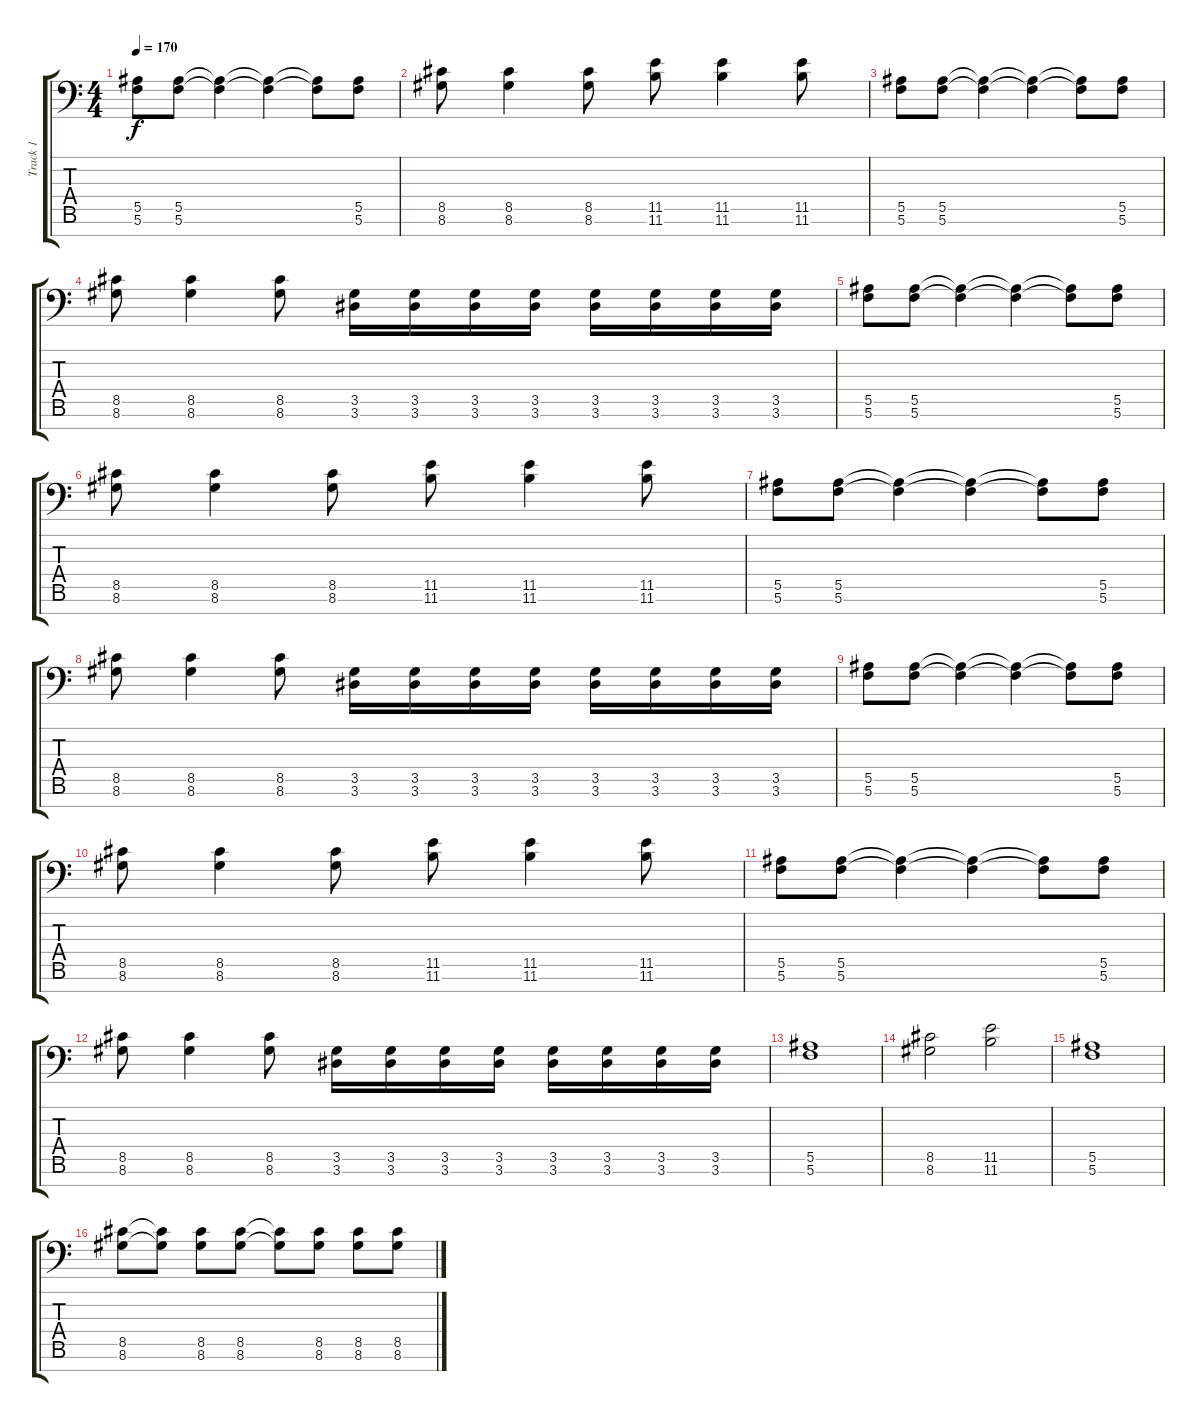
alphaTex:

\track ("Track 1" "Track 1") {instrument distortionguitar}
\staff {score tabs}
\tuning (C4 G3 Eb3 Bb2 F2 C2 F1) {hide}
\ts (4 4)
\tempo 170
\clef f4
\ks c
(5.5 5.6).8{dy f} (5.5 5.6).8 (5.5{t} 5.6{t}).4 (5.5{t} 5.6{t}).4 (5.5{t} 5.6{t}).8 (5.5 5.6).8 |
(8.5 8.6).8 (8.5 8.6).4 (8.5 8.6).8 (11.5 11.6).8 (11.5 11.6).4 (11.5 11.6).8 |
(5.5 5.6).8 (5.5 5.6).8 (5.5{t} 5.6{t}).4 (5.5{t} 5.6{t}).4 (5.5{t} 5.6{t}).8 (5.5 5.6).8 |
(8.5 8.6).8 (8.5 8.6).4 (8.5 8.6).8 (3.5 3.6).16 (3.5 3.6).16 (3.5 3.6).16 (3.5 3.6).16 (3.5 3.6).16 (3.5 3.6).16 (3.5 3.6).16 (3.5 3.6).16 |
(5.5 5.6).8 (5.5 5.6).8 (5.5{t} 5.6{t}).4 (5.5{t} 5.6{t}).4 (5.5{t} 5.6{t}).8 (5.5 5.6).8 |
(8.5 8.6).8 (8.5 8.6).4 (8.5 8.6).8 (11.5 11.6).8 (11.5 11.6).4 (11.5 11.6).8 |
(5.5 5.6).8 (5.5 5.6).8 (5.5{t} 5.6{t}).4 (5.5{t} 5.6{t}).4 (5.5{t} 5.6{t}).8 (5.5 5.6).8 |
(8.5 8.6).8 (8.5 8.6).4 (8.5 8.6).8 (3.5 3.6).16 (3.5 3.6).16 (3.5 3.6).16 (3.5 3.6).16 (3.5 3.6).16 (3.5 3.6).16 (3.5 3.6).16 (3.5 3.6).16 |
(5.5 5.6).8 (5.5 5.6).8 (5.5{t} 5.6{t}).4 (5.5{t} 5.6{t}).4 (5.5{t} 5.6{t}).8 (5.5 5.6).8 |
(8.5 8.6).8 (8.5 8.6).4 (8.5 8.6).8 (11.5 11.6).8 (11.5 11.6).4 (11.5 11.6).8 |
(5.5 5.6).8 (5.5 5.6).8 (5.5{t} 5.6{t}).4 (5.5{t} 5.6{t}).4 (5.5{t} 5.6{t}).8 (5.5 5.6).8 |
(8.5 8.6).8 (8.5 8.6).4 (8.5 8.6).8 (3.5 3.6).16 (3.5 3.6).16 (3.5 3.6).16 (3.5 3.6).16 (3.5 3.6).16 (3.5 3.6).16 (3.5 3.6).16 (3.5 3.6).16 |
(5.5 5.6).1 |
(8.5 8.6).2 (11.5 11.6).2 |
(5.5 5.6).1 |
(8.5 8.6).8 (8.5{t} 8.6{t}).8 (8.5 8.6).8 (8.5 8.6).8 (8.5{t} 8.6{t}).8 (8.5 8.6).8 (8.5 8.6).8 (8.5 8.6).8
